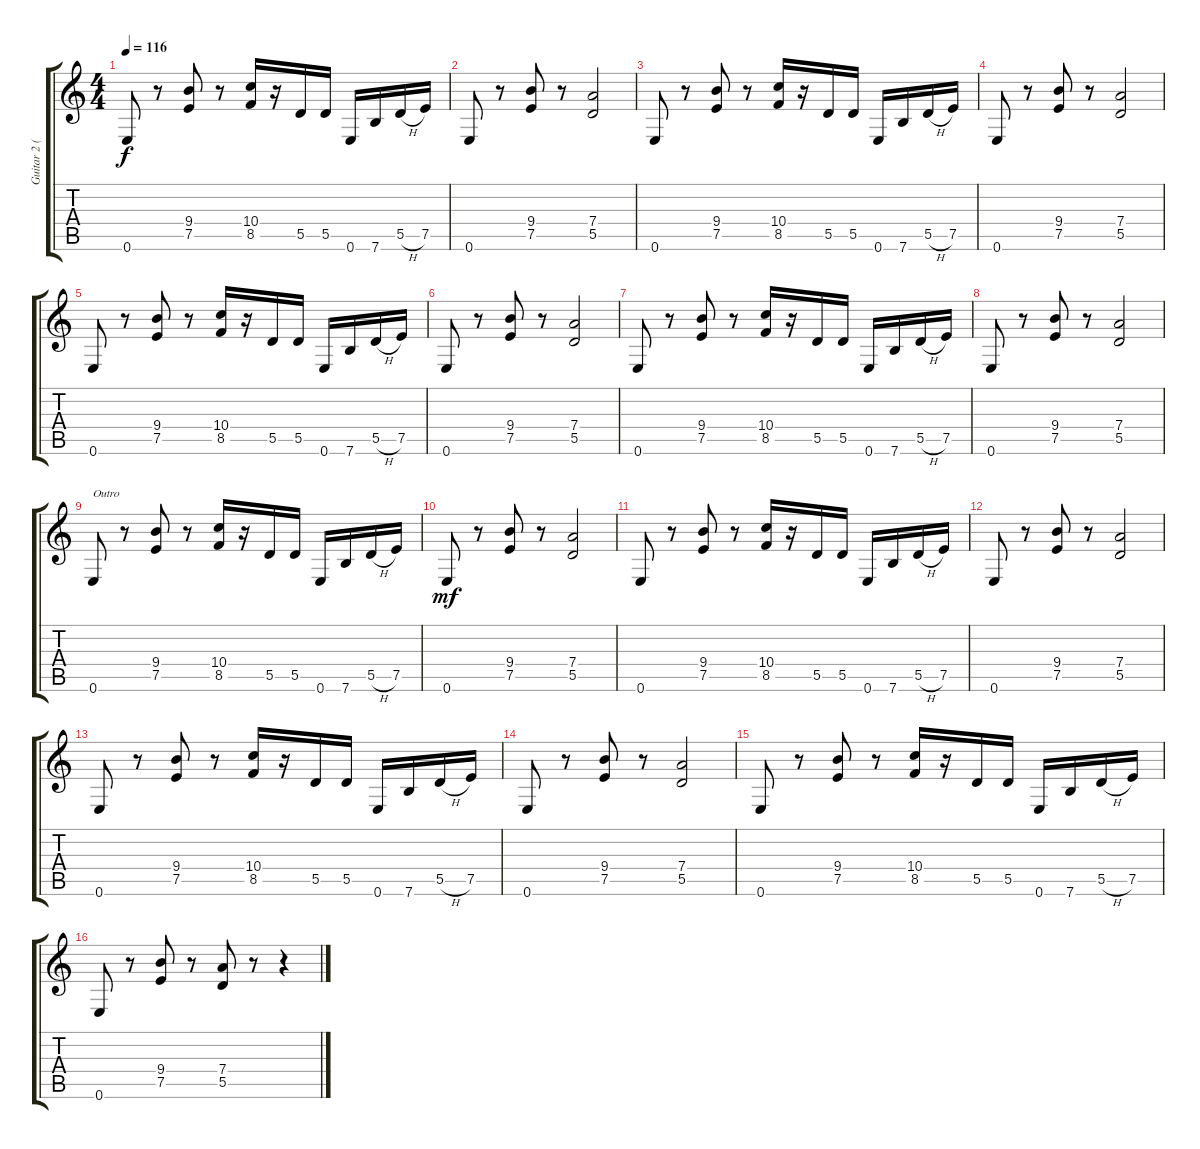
\track ("Guitar 2 (Chris Poland)" "Guitar 2 (") {instrument distortionguitar}
\staff {score tabs}
\tuning (E4 B3 G3 D3 A2 E2) {hide}
\ts (4 4)
\tempo 116
\clef g2
\ks c
0.6.8{dy f} r.8 (9.4 7.5).8 r.8 (10.4 8.5).16 r.16 5.5.16 5.5.16 0.6.16 7.6.16 5.5{h}.16 7.5.16 |
0.6.8 r.8 (9.4 7.5).8 r.8 (7.4 5.5).2 |
0.6.8 r.8 (9.4 7.5).8 r.8 (10.4 8.5).16 r.16 5.5.16 5.5.16 0.6.16 7.6.16 5.5{h}.16 7.5.16 |
0.6.8 r.8 (9.4 7.5).8 r.8 (7.4 5.5).2 |
0.6.8 r.8 (9.4 7.5).8 r.8 (10.4 8.5).16 r.16 5.5.16 5.5.16 0.6.16 7.6.16 5.5{h}.16 7.5.16 |
0.6.8 r.8 (9.4 7.5).8 r.8 (7.4 5.5).2 |
0.6.8 r.8 (9.4 7.5).8 r.8 (10.4 8.5).16 r.16 5.5.16 5.5.16 0.6.16 7.6.16 5.5{h}.16 7.5.16 |
0.6.8 r.8 (9.4 7.5).8 r.8 (7.4 5.5).2 |
0.6.8{txt "Outro"} r.8 (9.4 7.5).8 r.8 (10.4 8.5).16 r.16 5.5.16 5.5.16 0.6.16 7.6.16 5.5{h}.16 7.5.16 |
0.6.8{dy mf} r.8 (9.4 7.5).8 r.8 (7.4 5.5).2 |
0.6.8 r.8 (9.4 7.5).8 r.8 (10.4 8.5).16 r.16 5.5.16 5.5.16 0.6.16 7.6.16 5.5{h}.16 7.5.16 |
0.6.8 r.8 (9.4 7.5).8 r.8 (7.4 5.5).2 |
0.6.8 r.8 (9.4 7.5).8 r.8 (10.4 8.5).16 r.16 5.5.16 5.5.16 0.6.16 7.6.16 5.5{h}.16 7.5.16 |
0.6.8 r.8 (9.4 7.5).8 r.8 (7.4 5.5).2 |
0.6.8 r.8 (9.4 7.5).8 r.8 (10.4 8.5).16 r.16 5.5.16 5.5.16 0.6.16 7.6.16 5.5{h}.16 7.5.16 |
0.6.8 r.8 (9.4 7.5).8 r.8 (7.4 5.5).8 r.8 r.4
